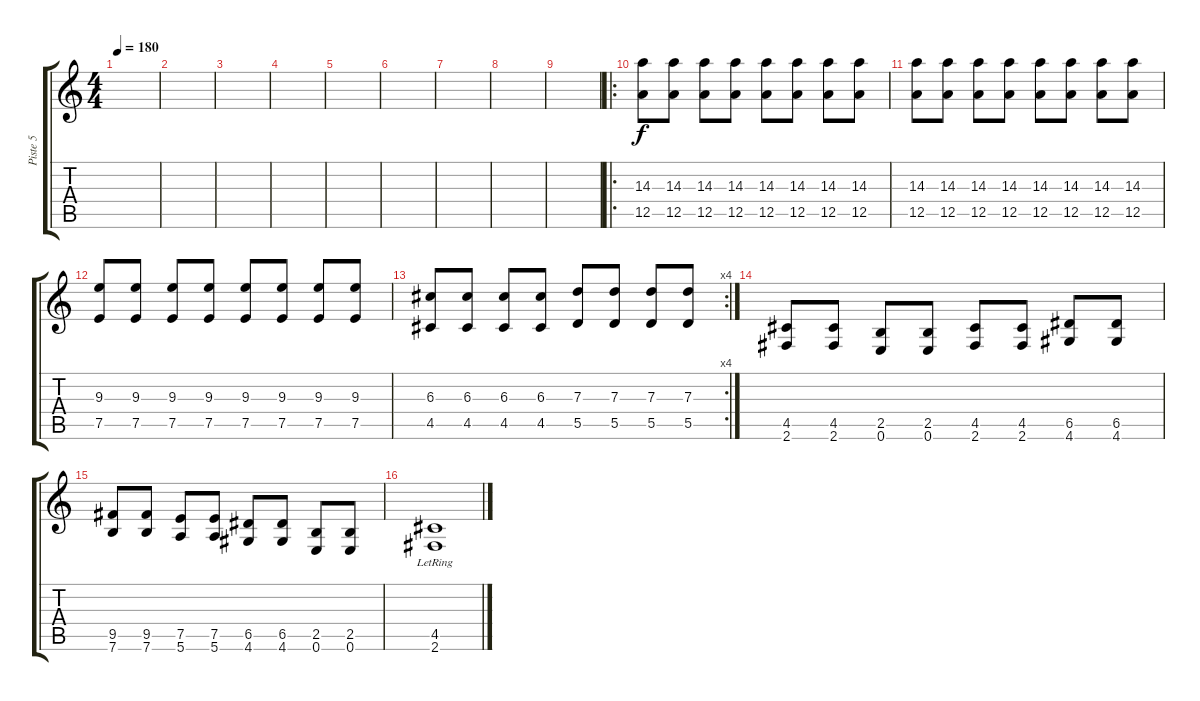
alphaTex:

\track ("Piste 5" "Piste 5") {instrument distortionguitar}
\staff {score tabs}
\tuning (E4 B3 G3 D3 A2 E2) {hide}
\ts (4 4)
\tempo 180
\clef g2
\ks c
|
|
|
|
|
|
|
|
|
\ro
(14.3 12.5).8 (14.3 12.5).8 (14.3 12.5).8 (14.3 12.5).8 (14.3 12.5).8 (14.3 12.5).8 (14.3 12.5).8 (14.3 12.5).8 |
(14.3 12.5).8 (14.3 12.5).8 (14.3 12.5).8 (14.3 12.5).8 (14.3 12.5).8 (14.3 12.5).8 (14.3 12.5).8 (14.3 12.5).8 |
(9.3 7.5).8 (9.3 7.5).8 (9.3 7.5).8 (9.3 7.5).8 (9.3 7.5).8 (9.3 7.5).8 (9.3 7.5).8 (9.3 7.5).8 |
\rc 4
(6.3 4.5).8 (6.3 4.5).8 (6.3 4.5).8 (6.3 4.5).8 (7.3 5.5).8 (7.3 5.5).8 (7.3 5.5).8 (7.3 5.5).8 |
(4.5 2.6).8 (4.5 2.6).8 (2.5 0.6).8 (2.5 0.6).8 (4.5 2.6).8 (4.5 2.6).8 (6.5 4.6).8 (6.5 4.6).8 |
(9.5 7.6).8 (9.5 7.6).8 (7.5 5.6).8 (7.5 5.6).8 (6.5 4.6).8 (6.5 4.6).8 (2.5 0.6).8 (2.5 0.6).8 |
(4.5{lr} 2.6{lr}).1
